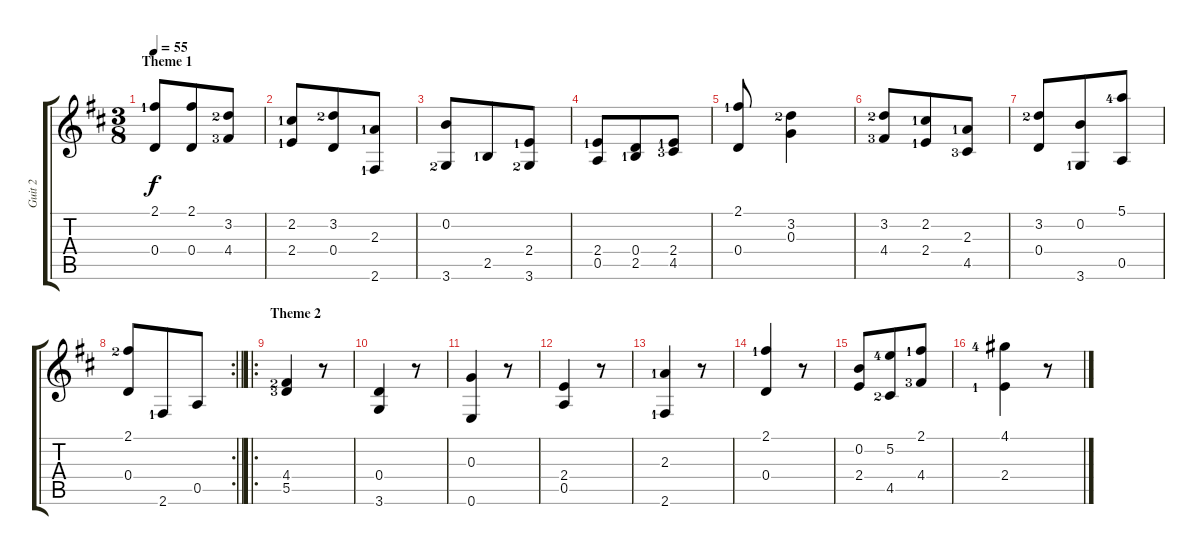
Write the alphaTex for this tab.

\track ("Guit 2" "Guit 2") {instrument acousticguitarsteel}
\staff {score tabs}
\tuning (E4 B3 G3 D3 A2 E2) {hide}
\ts (3 8)
\section ("" "Theme 1")
\tempo 55
\clef g2
\ks d
(2.1{lf 2} 0.4).8{dy f instrument acousticguitarsteel} (2.1 0.4).8 (3.2{lf 3} 4.4{lf 4}).8 |
(2.2{lf 2} 2.4{lf 2}).8 (3.2{lf 3} 0.4).8 (2.3{lf 2} 2.6{lf 2}).8 |
(0.2 3.6{lf 3}).8 2.5{lf 2}.8 (2.4{lf 2} 3.6{lf 3}).8 |
(2.4{lf 2} 0.5).8 (0.4 2.5{lf 2}).8 (2.4{lf 2} 4.5{lf 4}).8 |
(2.1{lf 2} 0.4).8 (3.2{lf 3} 0.3).4 |
(3.2{lf 3} 4.4{lf 4}).8 (2.2{lf 2} 2.4{lf 2}).8 (2.3{lf 2} 4.5{lf 4}).8 |
(3.2{lf 3} 0.4).8 (0.2 3.6{lf 2}).8 (5.1{lf 5} 0.5).8 |
\rc 2
\barLineRight lightlight
(2.1{lf 3} 0.4).8 2.6{lf 2}.8 0.5.8 |
\ro
\section ("" "Theme 2")
(4.4{lf 3} 5.5{lf 4}).4 r.8 |
(0.4 3.6).4 r.8 |
(0.3 0.6).4 r.8 |
(2.4 0.5).4 r.8 |
(2.3{lf 2} 2.6{lf 2}).4 r.8 |
(2.1{lf 2} 0.4).4 r.8 |
(0.2 2.4).8 (5.2{lf 5} 4.5{lf 3}).8 (2.1{lf 2} 4.4{lf 4}).8 |
(4.1{lf 5} 2.4{lf 2}).4 r.8
